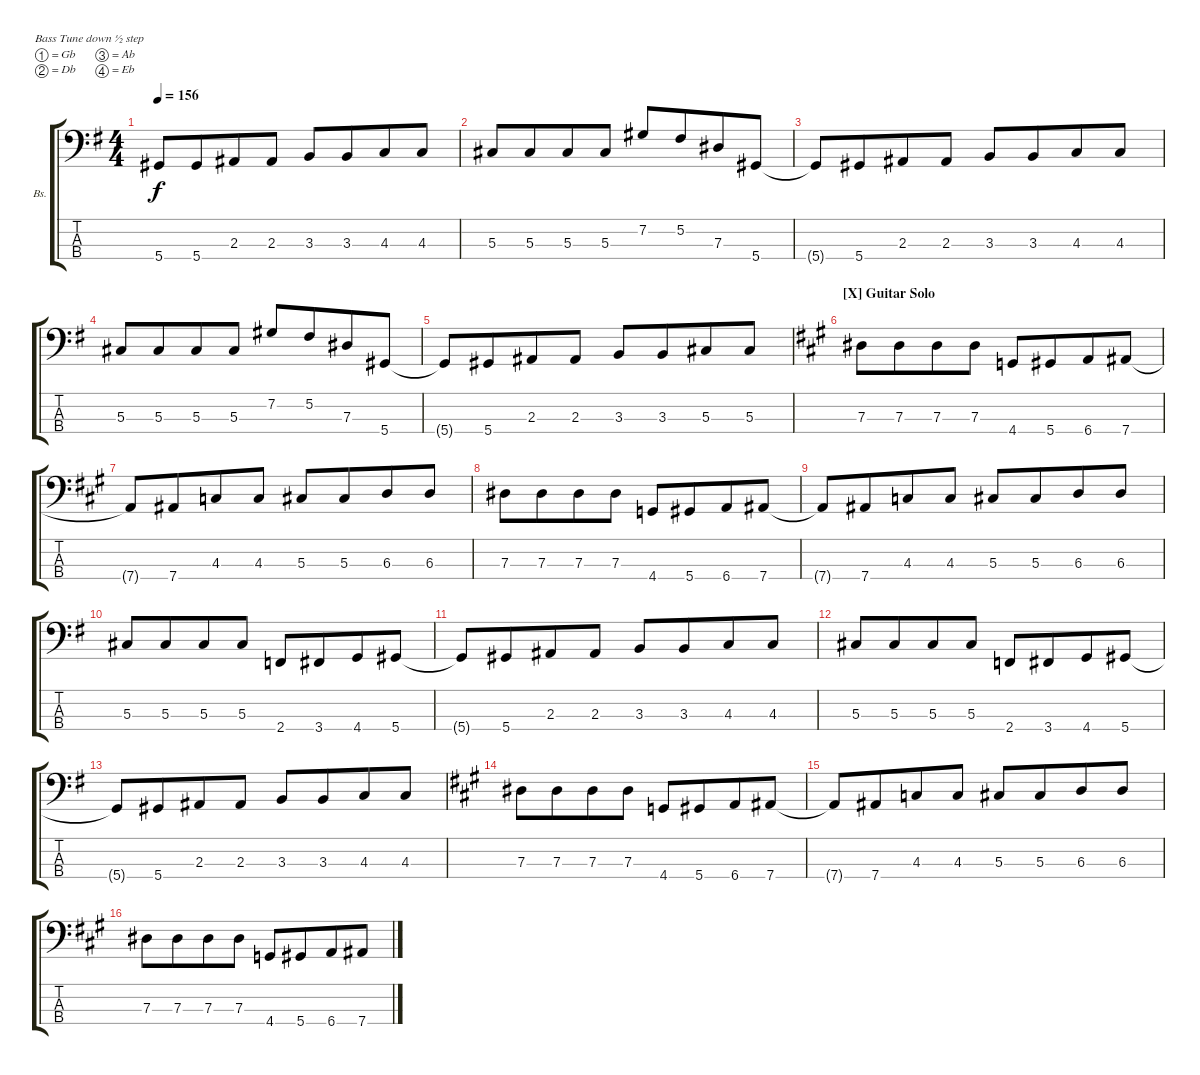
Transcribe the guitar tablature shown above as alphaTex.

\defaultSystemsLayout 4
\bracketExtendMode groupsimilarinstruments
\firstSystemTrackNameOrientation horizontal
\otherSystemsTrackNameOrientation horizontal
\track ("Bass" "Bs.") {instrument electricbassfinger}
\staff {score tabs}
\tuning (Gb2 Db2 Ab1 Eb1)
\ts (4 4)
\tempo 156
\clef f4
\ks g
5.4{t}.8{dy f} 5.4.8{beam merge} 2.3.8 2.3.8 3.3.8 3.3.8{beam merge} 4.3.8 4.3.8 |
5.3.8 5.3.8{beam merge} 5.3.8 5.3.8 7.2.8 5.2.8{beam merge} 7.3.8 5.4.8 |
5.4{t}.8 5.4.8{beam merge} 2.3.8 2.3.8 3.3.8 3.3.8{beam merge} 4.3.8 4.3.8 |
5.3.8 5.3.8{beam merge} 5.3.8 5.3.8 7.2.8 5.2.8{beam merge} 7.3.8 5.4.8 |
5.4{t}.8 5.4.8{beam merge} 2.3.8 2.3.8 3.3.8 3.3.8{beam merge} 5.3.8 5.3.8 |
\section ("X" "Guitar Solo")
\ks a
7.3.8 7.3.8{beam merge} 7.3.8 7.3.8 4.4.8 5.4.8{beam merge} 6.4.8 7.4.8 |
7.4{t}.8 7.4.8{beam merge} 4.3.8 4.3.8 5.3.8 5.3.8{beam merge} 6.3.8 6.3.8 |
7.3.8 7.3.8{beam merge} 7.3.8 7.3.8 4.4.8 5.4.8{beam merge} 6.4.8 7.4.8 |
7.4{t}.8 7.4.8{beam merge} 4.3.8 4.3.8 5.3.8 5.3.8{beam merge} 6.3.8 6.3.8 |
\ks g
5.3.8{beam merge} 5.3.8{beam merge} 5.3.8 5.3.8 2.4.8 3.4.8{beam merge} 4.4.8{beam merge} 5.4.8 |
5.4{t}.8{beam merge} 5.4.8{beam merge} 2.3.8 2.3.8 3.3.8 3.3.8{beam merge} 4.3.8 4.3.8 |
5.3.8 5.3.8{beam merge} 5.3.8 5.3.8 2.4.8 3.4.8{beam merge} 4.4.8 5.4.8 |
5.4{t}.8 5.4.8{beam merge} 2.3.8 2.3.8 3.3.8 3.3.8{beam merge} 4.3.8 4.3.8 |
\ks a
7.3.8 7.3.8{beam merge} 7.3.8 7.3.8 4.4.8 5.4.8{beam merge} 6.4.8 7.4.8 |
7.4{t}.8 7.4.8{beam merge} 4.3.8 4.3.8 5.3.8 5.3.8{beam merge} 6.3.8 6.3.8 |
7.3.8 7.3.8{beam merge} 7.3.8 7.3.8 4.4.8 5.4.8{beam merge} 6.4.8 7.4.8
